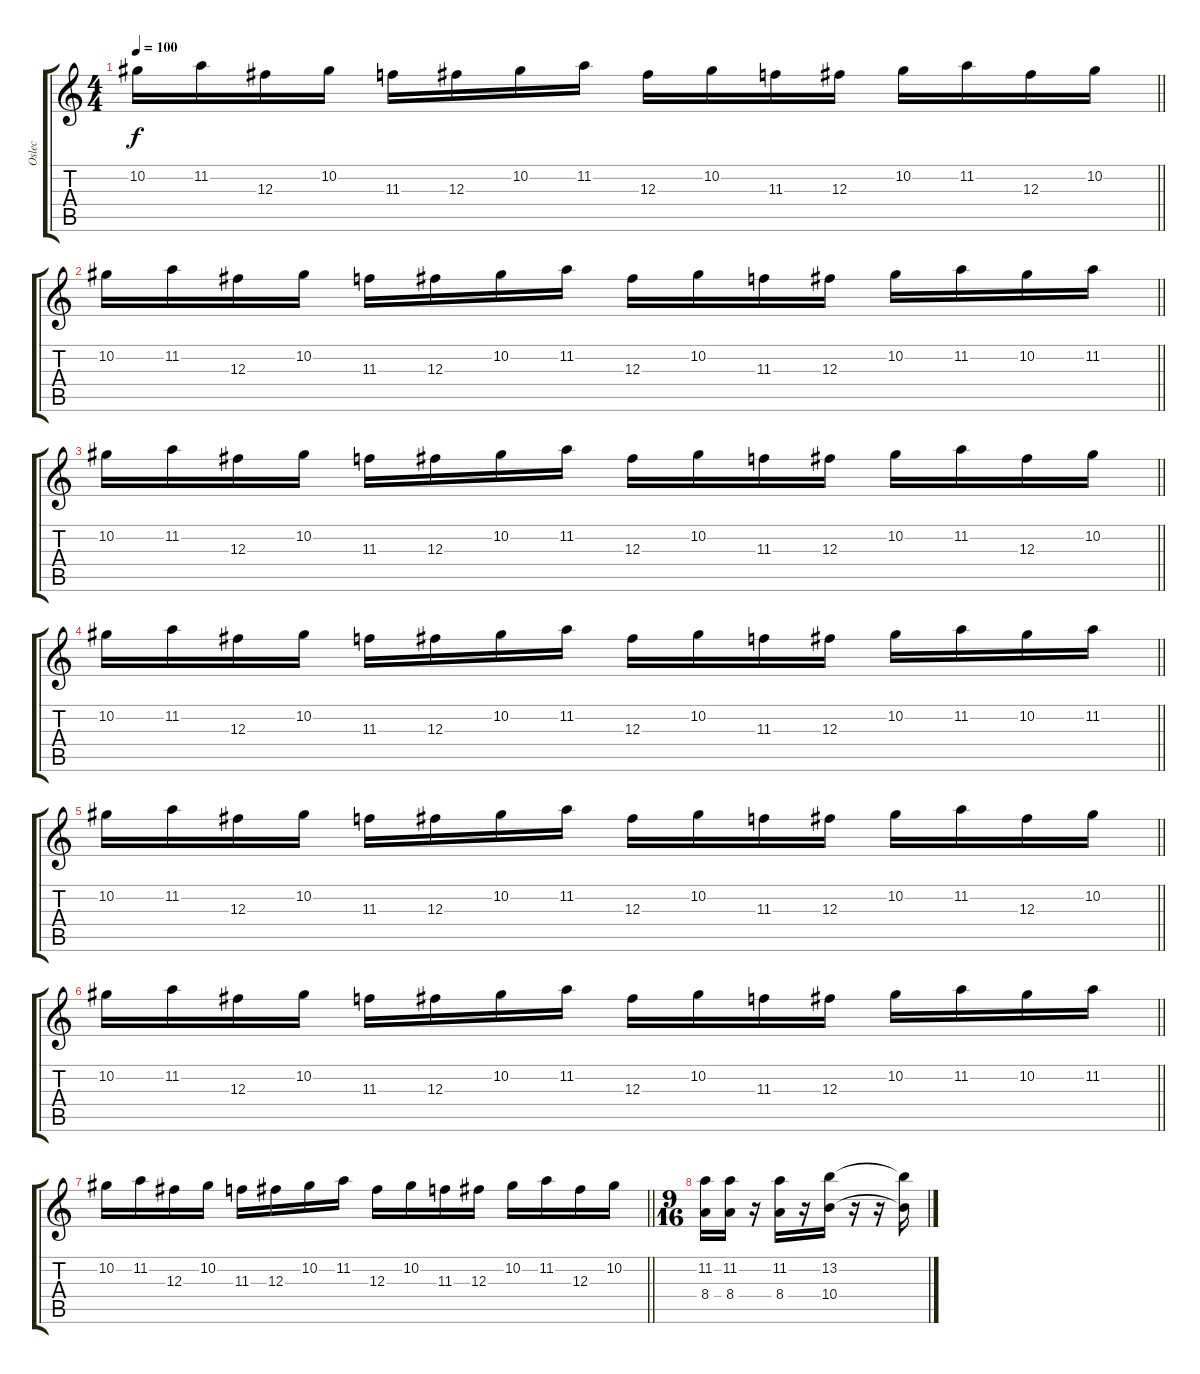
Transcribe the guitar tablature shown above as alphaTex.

\track ("Oslec" "Oslec") {instrument electricguitarclean}
\staff {score tabs}
\tuning (Eb4 Bb3 Gb3 Db3 Ab2 Db2) {hide}
\ts (4 4)
\tempo 100
\clef g2
\barLineRight lightlight
\ks c
10.2.16{dy f} 11.2.16 12.3.16 10.2.16 11.3.16 12.3.16 10.2.16 11.2.16 12.3.16 10.2.16 11.3.16 12.3.16 10.2.16 11.2.16 12.3.16 10.2.16 |
\barLineRight lightlight
10.2.16 11.2.16 12.3.16 10.2.16 11.3.16 12.3.16 10.2.16 11.2.16 12.3.16 10.2.16 11.3.16 12.3.16 10.2.16 11.2.16 10.2.16 11.2.16 |
\barLineRight lightlight
10.2.16 11.2.16 12.3.16 10.2.16 11.3.16 12.3.16 10.2.16 11.2.16 12.3.16 10.2.16 11.3.16 12.3.16 10.2.16 11.2.16 12.3.16 10.2.16 |
\barLineRight lightlight
10.2.16 11.2.16 12.3.16 10.2.16 11.3.16 12.3.16 10.2.16 11.2.16 12.3.16 10.2.16 11.3.16 12.3.16 10.2.16 11.2.16 10.2.16 11.2.16 |
\barLineRight lightlight
10.2.16 11.2.16 12.3.16 10.2.16 11.3.16 12.3.16 10.2.16 11.2.16 12.3.16 10.2.16 11.3.16 12.3.16 10.2.16 11.2.16 12.3.16 10.2.16 |
\barLineRight lightlight
10.2.16 11.2.16 12.3.16 10.2.16 11.3.16 12.3.16 10.2.16 11.2.16 12.3.16 10.2.16 11.3.16 12.3.16 10.2.16 11.2.16 10.2.16 11.2.16 |
\barLineRight lightlight
10.2.16 11.2.16 12.3.16 10.2.16 11.3.16 12.3.16 10.2.16 11.2.16 12.3.16 10.2.16 11.3.16 12.3.16 10.2.16 11.2.16 12.3.16 10.2.16 |
\ts (9 16)
(11.2 8.4).16 (11.2 8.4).16 r.16 (11.2 8.4).16 r.16 (13.2 10.4).16 r.16 r.16 (13.2{t} 10.4{t}).16
